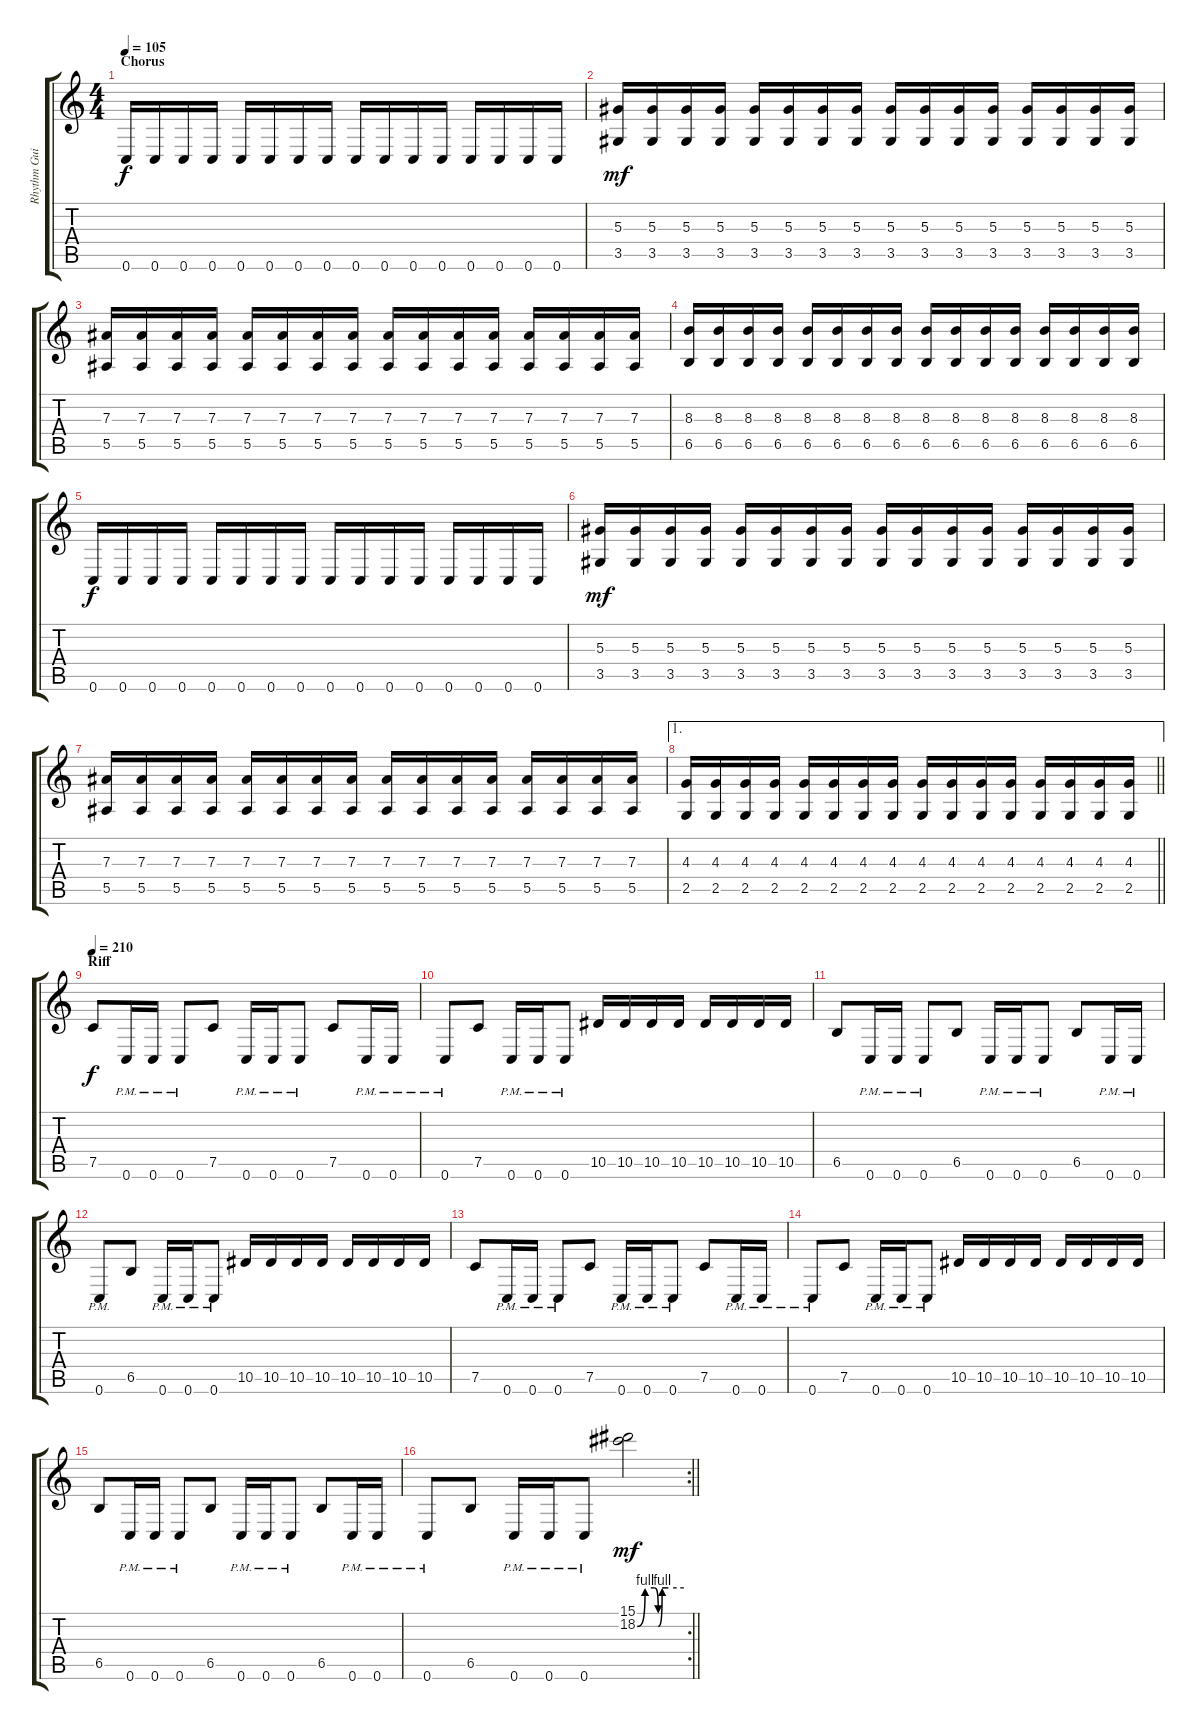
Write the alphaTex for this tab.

\track ("Rhythm Guitar I" "Rhythm Gui") {instrument distortionguitar}
\staff {score tabs}
\tuning (C4 G3 Eb3 Bb2 F2 C2) {hide}
\ts (4 4)
\section ("" "Chorus")
\tempo 105
\clef g2
\ks c
0.6.16{dy f} 0.6.16 0.6.16 0.6.16 0.6.16 0.6.16 0.6.16 0.6.16 0.6.16 0.6.16 0.6.16 0.6.16 0.6.16 0.6.16 0.6.16 0.6.16 |
(5.3 3.5).16{dy mf} (5.3 3.5).16 (5.3 3.5).16 (5.3 3.5).16 (5.3 3.5).16 (5.3 3.5).16 (5.3 3.5).16 (5.3 3.5).16 (5.3 3.5).16 (5.3 3.5).16 (5.3 3.5).16 (5.3 3.5).16 (5.3 3.5).16 (5.3 3.5).16 (5.3 3.5).16 (5.3 3.5).16 |
(7.3 5.5).16 (7.3 5.5).16 (7.3 5.5).16 (7.3 5.5).16 (7.3 5.5).16 (7.3 5.5).16 (7.3 5.5).16 (7.3 5.5).16 (7.3 5.5).16 (7.3 5.5).16 (7.3 5.5).16 (7.3 5.5).16 (7.3 5.5).16 (7.3 5.5).16 (7.3 5.5).16 (7.3 5.5).16 |
(8.3 6.5).16 (8.3 6.5).16 (8.3 6.5).16 (8.3 6.5).16 (8.3 6.5).16 (8.3 6.5).16 (8.3 6.5).16 (8.3 6.5).16 (8.3 6.5).16 (8.3 6.5).16 (8.3 6.5).16 (8.3 6.5).16 (8.3 6.5).16 (8.3 6.5).16 (8.3 6.5).16 (8.3 6.5).16 |
0.6.16{dy f} 0.6.16 0.6.16 0.6.16 0.6.16 0.6.16 0.6.16 0.6.16 0.6.16 0.6.16 0.6.16 0.6.16 0.6.16 0.6.16 0.6.16 0.6.16 |
(5.3 3.5).16{dy mf} (5.3 3.5).16 (5.3 3.5).16 (5.3 3.5).16 (5.3 3.5).16 (5.3 3.5).16 (5.3 3.5).16 (5.3 3.5).16 (5.3 3.5).16 (5.3 3.5).16 (5.3 3.5).16 (5.3 3.5).16 (5.3 3.5).16 (5.3 3.5).16 (5.3 3.5).16 (5.3 3.5).16 |
(7.3 5.5).16 (7.3 5.5).16 (7.3 5.5).16 (7.3 5.5).16 (7.3 5.5).16 (7.3 5.5).16 (7.3 5.5).16 (7.3 5.5).16 (7.3 5.5).16 (7.3 5.5).16 (7.3 5.5).16 (7.3 5.5).16 (7.3 5.5).16 (7.3 5.5).16 (7.3 5.5).16 (7.3 5.5).16 |
\ae 1
\barLineRight lightlight
(4.3 2.5).16 (4.3 2.5).16 (4.3 2.5).16 (4.3 2.5).16 (4.3 2.5).16 (4.3 2.5).16 (4.3 2.5).16 (4.3 2.5).16 (4.3 2.5).16 (4.3 2.5).16 (4.3 2.5).16 (4.3 2.5).16 (4.3 2.5).16 (4.3 2.5).16 (4.3 2.5).16 (4.3 2.5).16 |
\section ("" "Riff")
\tempo 210
7.5.8{dy f} 0.6{pm}.16 0.6{pm}.16 0.6{pm}.8 7.5.8 0.6{pm}.16 0.6{pm}.16 0.6{pm}.8 7.5.8 0.6{pm}.16 0.6{pm}.16 |
0.6{pm}.8 7.5.8 0.6{pm}.16 0.6{pm}.16 0.6{pm}.8 10.5.16 10.5.16 10.5.16 10.5.16 10.5.16 10.5.16 10.5.16 10.5.16 |
6.5.8 0.6{pm}.16 0.6{pm}.16 0.6{pm}.8 6.5.8 0.6{pm}.16 0.6{pm}.16 0.6{pm}.8 6.5.8 0.6{pm}.16 0.6{pm}.16 |
0.6{pm}.8 6.5.8 0.6{pm}.16 0.6{pm}.16 0.6{pm}.8 10.5.16 10.5.16 10.5.16 10.5.16 10.5.16 10.5.16 10.5.16 10.5.16 |
7.5.8 0.6{pm}.16 0.6{pm}.16 0.6{pm}.8 7.5.8 0.6{pm}.16 0.6{pm}.16 0.6{pm}.8 7.5.8 0.6{pm}.16 0.6{pm}.16 |
0.6{pm}.8 7.5.8 0.6{pm}.16 0.6{pm}.16 0.6{pm}.8 10.5.16 10.5.16 10.5.16 10.5.16 10.5.16 10.5.16 10.5.16 10.5.16 |
6.5.8 0.6{pm}.16 0.6{pm}.16 0.6{pm}.8 6.5.8 0.6{pm}.16 0.6{pm}.16 0.6{pm}.8 6.5.8 0.6{pm}.16 0.6{pm}.16 |
\rc 2
\barLineRight lightlight
0.6{pm}.8 6.5.8 0.6{pm}.16 0.6{pm}.16 0.6{pm}.8 (15.1 18.2{be (custom 0 0 10 4 22 4 27 0 32 4 40 4 60 4)}).2{dy mf}
